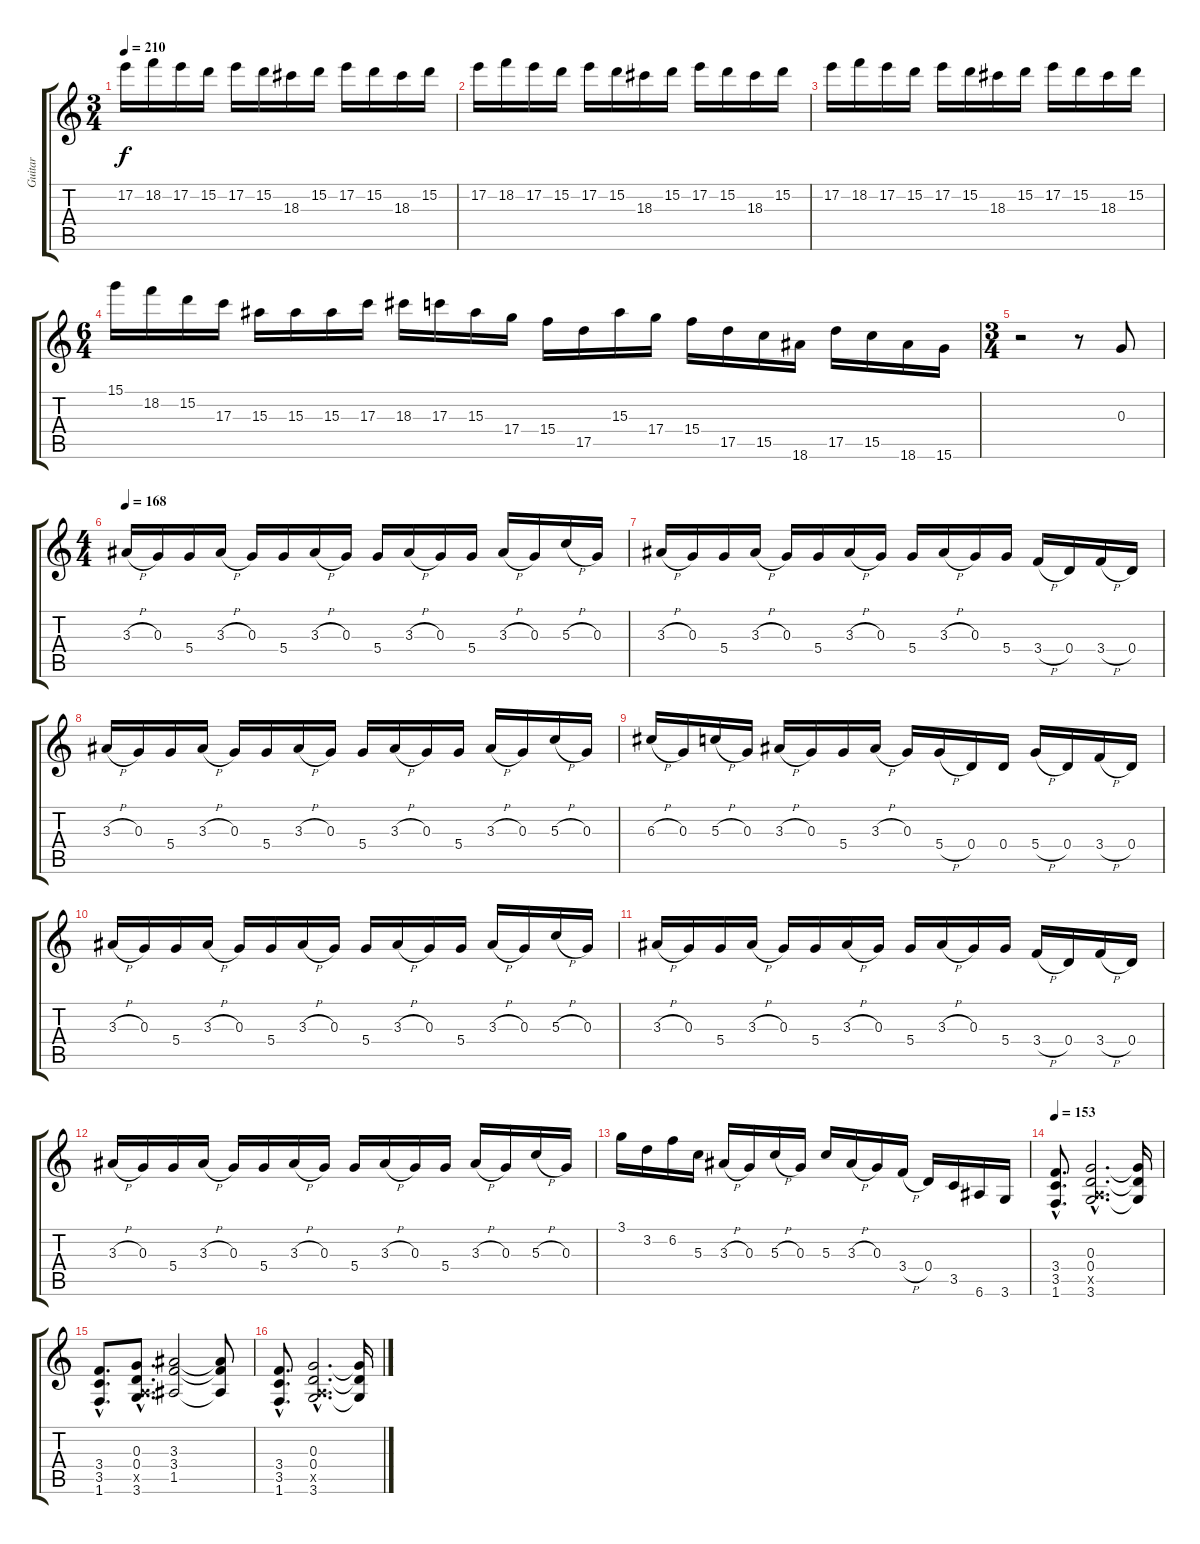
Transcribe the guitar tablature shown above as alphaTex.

\track ("Guitar" "Guitar") {instrument distortionguitar}
\staff {score tabs}
\tuning (E4 B3 G3 D3 A2 E2) {hide}
\ts (3 4)
\tempo 210
\clef g2
\ks c
17.2.16{dy f instrument distortionguitar} 18.2.16{balance 0} 17.2.16 15.2.16 17.2.16 15.2.16 18.3.16 15.2.16 17.2.16 15.2.16 18.3.16 15.2.16 |
17.2.16 18.2.16{balance 0} 17.2.16 15.2.16 17.2.16 15.2.16 18.3.16 15.2.16 17.2.16 15.2.16 18.3.16 15.2.16 |
17.2.16 18.2.16{balance 0} 17.2.16 15.2.16 17.2.16 15.2.16 18.3.16 15.2.16 17.2.16 15.2.16 18.3.16 15.2.16 |
\ts (6 4)
15.1.16 18.2.16 15.2.16 17.3.16 15.3.16 15.3.16 15.3.16 17.3.16 18.3.16 17.3.16 15.3.16 17.4.16 15.4.16 17.5.16 15.3.16 17.4.16 15.4.16 17.5.16 15.5.16 18.6.16 17.5.16 15.5.16 18.6.16 15.6.16 |
\ts (3 4)
r.2 r.8 0.3.8 |
\ts (4 4)
\tempo 168
3.3{h}.16 0.3.16 5.4.16 3.3{h}.16 0.3.16 5.4.16 3.3{h}.16 0.3.16 5.4.16 3.3{h}.16 0.3.16 5.4.16 3.3{h}.16 0.3.16 5.3{h}.16 0.3.16 |
3.3{h}.16 0.3.16 5.4.16 3.3{h}.16 0.3.16 5.4.16 3.3{h}.16 0.3.16 5.4.16 3.3{h}.16 0.3.16 5.4.16 3.4{h}.16 0.4.16 3.4{h}.16 0.4.16 |
3.3{h}.16 0.3.16 5.4.16 3.3{h}.16 0.3.16 5.4.16 3.3{h}.16 0.3.16 5.4.16 3.3{h}.16 0.3.16 5.4.16 3.3{h}.16 0.3.16 5.3{h}.16 0.3.16 |
6.3{h}.16 0.3.16 5.3{h}.16 0.3.16 3.3{h}.16 0.3.16 5.4.16 3.3{h}.16 0.3.16 5.4{h}.16 0.4.16 0.4.16 5.4{h}.16 0.4.16 3.4{h}.16 0.4.16 |
3.3{h}.16 0.3.16 5.4.16 3.3{h}.16 0.3.16 5.4.16 3.3{h}.16 0.3.16 5.4.16 3.3{h}.16 0.3.16 5.4.16 3.3{h}.16 0.3.16 5.3{h}.16 0.3.16 |
3.3{h}.16 0.3.16 5.4.16 3.3{h}.16 0.3.16 5.4.16 3.3{h}.16 0.3.16 5.4.16 3.3{h}.16 0.3.16 5.4.16 3.4{h}.16 0.4.16 3.4{h}.16 0.4.16 |
3.3{h}.16 0.3.16 5.4.16 3.3{h}.16 0.3.16 5.4.16 3.3{h}.16 0.3.16 5.4.16 3.3{h}.16 0.3.16 5.4.16 3.3{h}.16 0.3.16 5.3{h}.16 0.3.16 |
3.1.16 3.2.16 6.2.16 5.3.16 3.3{h}.16 0.3.16 5.3{h}.16 0.3.16 5.3.16 3.3{h}.16 0.3.16 3.4{h}.16 0.4.16 3.5.16 6.6.16 3.6.16 |
\tempo 153
(3.4{hac} 3.5{hac} 1.6{hac}).8{d} (0.3{hac} 0.4{hac} 0.5{hac x} 3.6{hac}).2{d} (0.3{t} 0.4{t} 3.6{t}).16 |
(3.4{hac} 3.5{hac} 1.6{hac}).8{d} (0.3{hac} 0.4{hac} 0.5{hac x} 3.6{hac}).8{d} (3.3 3.4 1.5).2 (3.3{t} 3.4{t} 1.5{t}).8 |
(3.4{hac} 3.5{hac} 1.6{hac}).8{d} (0.3{hac} 0.4{hac} 0.5{hac x} 3.6{hac}).2{d} (0.3{t} 0.4{t} 3.6{t}).16
